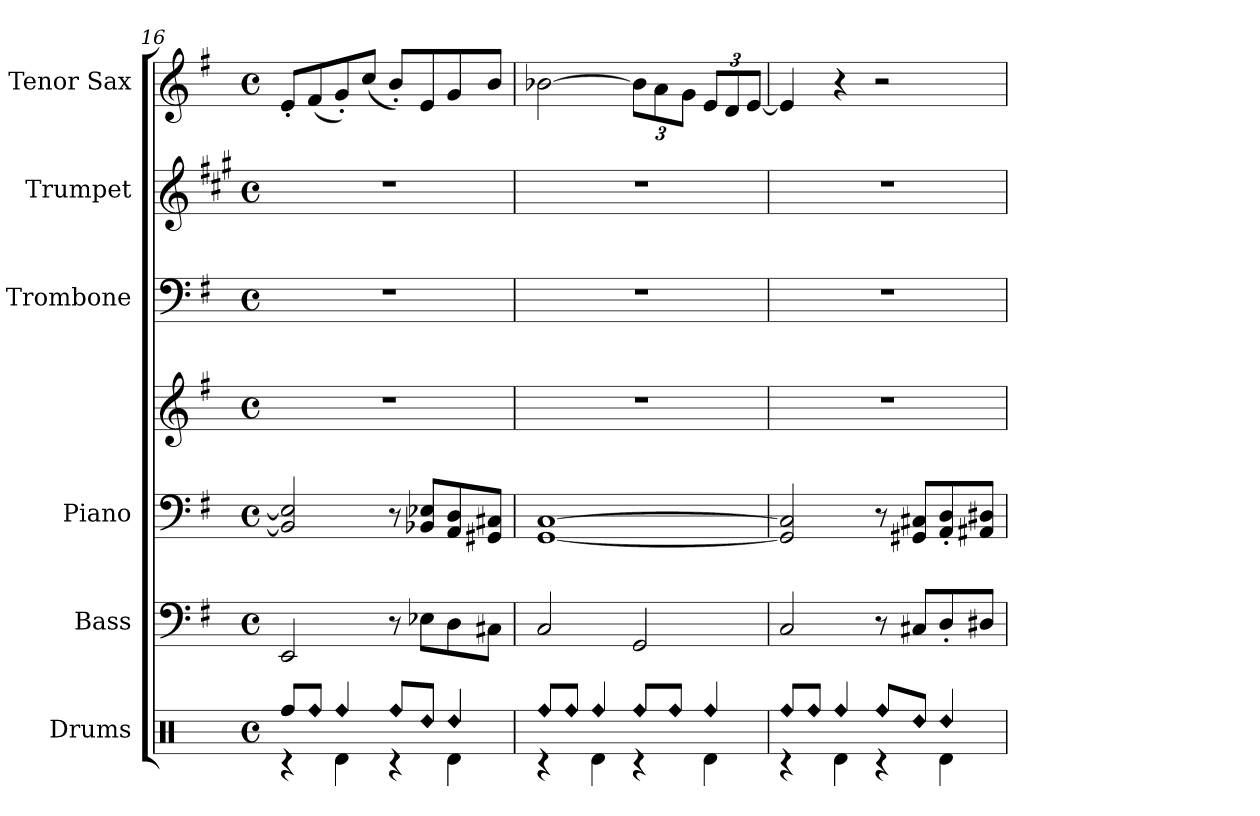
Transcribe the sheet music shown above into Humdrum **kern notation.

**kern	**kern	**kern	**kern	**kern	**kern	**kern
*part6	*part5	*part4	*part4	*part3	*part2	*part1
*staff7	*staff6	*staff5	*staff4	*staff3	*staff2	*staff1
*I"Drums	*I"Bass	*I"Piano	*	*I"Trombone	*I"Trumpet	*I"Tenor Sax
*I'Drums	*I'Bass	*I'Piano	*	*I'Tbn.	*I'Tpt.	*I'Tenor
*clefX	*clefF4	*clefF4	*clefG2	*clefF4	*clefG2	*clefG2
*	*ITrd7c12	*	*	*	*ITrd1c2	*ITrd8c14
*k[]	*k[f#]	*k[f#]	*k[f#]	*k[f#]	*k[f#]	*k[f#]
*M4/4	*M4/4	*M4/4	*M4/4	*M4/4	*M4/4	*M4/4
*met(c)	*met(c)	*met(c)	*met(c)	*met(c)	*met(c)	*met(c)
=16	=16	=16	=16	=16	=16	=16
!LO:N:head=diamond	!	!	!	!	!	!
*^	*	*	*	*	*	*
8Rff/L	4r	2EEE/	2BB/] 2E/]	1r	1r	1r	8E'/L
!LO:N:head=diamond	!	!	!	!	!	!	!
8Rff/J	.	.	.	.	.	.	(8F#/
!LO:N:head=diamond	!	!	!	!	!	!	!
4Rff/	4Rd\	.	.	.	.	.	8G'/)
.	.	.	.	.	.	.	(8c/J
!LO:N:head=diamond	!	!	!	!	!	!	!
8Rff/L	4r	8r	8r	.	.	.	8B'/L)
!LO:N:head=diamond	!	!	!	!	!	!	!
8Rdd/J	.	8EE-X\L	8BB-X/ 8E-X/L	.	.	.	8E/
!LO:N:head=diamond	!	!	!	!	!	!	!
4Rdd/	4Rd\	8DD\	8AA/ 8D/	.	.	.	8G/
.	.	8CC#X\J	8GG#X/ 8C#X/J	.	.	.	8B/J
!!LO:PB:g=z
=17	=17	=17	=17	=17	=17	=17	=17
!LO:N:head=diamond	!	!	!	!	!	!	!
8Rff/L	4r	2CC/	[1GG [1C	1r	1r	1r	[2B-X\
!LO:N:head=diamond	!	!	!	!	!	!	!
8Rff/J	.	.	.	.	.	.	.
!LO:N:head=diamond	!	!	!	!	!	!	!
4Rff/	4Rd\	.	.	.	.	.	.
!LO:N:head=diamond	!	!	!	!	!	!	!
*	*	*	*	*	*	*	*Xbrackettup
8Rff/L	4r	2GGG/	.	.	.	.	12B-\L]
.	.	.	.	.	.	.	12A\
!LO:N:head=diamond	!	!	!	!	!	!	!
8Rff/J	.	.	.	.	.	.	.
.	.	.	.	.	.	.	12G\J
!LO:N:head=diamond	!	!	!	!	!	!	!
4Rff/	4Rd\	.	.	.	.	.	12E/L
.	.	.	.	.	.	.	12D/
.	.	.	.	.	.	.	[12E/J
=18	=18	=18	=18	=18	=18	=18	=18
!LO:N:head=diamond	!	!	!	!	!	!	!
8Rff/L	4r	2CC/	2GG/] 2C/]	1r	1r	1r	4E/]
!LO:N:head=diamond	!	!	!	!	!	!	!
8Rff/J	.	.	.	.	.	.	.
!LO:N:head=diamond	!	!	!	!	!	!	!
4Rff/	4Rd\	.	.	.	.	.	4r
!LO:N:head=diamond	!	!	!	!	!	!	!
8Rff/L	4r	8r	8r	.	.	.	2r
!LO:N:head=diamond	!	!	!	!	!	!	!
8Rdd/J	.	8CC#X/L	8GG#X/ 8C#X/L	.	.	.	.
!LO:N:head=diamond	!	!	!	!	!	!	!
4Rdd/	4Rd\	8DD'/	8AA/' 8D/'	.	.	.	.
.	.	8DD#X/J	8AA#X/ 8D#X/J	.	.	.	.
*v	*v	*	*	*	*	*	*
=	=	=	=	=	=	=
*-	*-	*-	*-	*-	*-	*-
